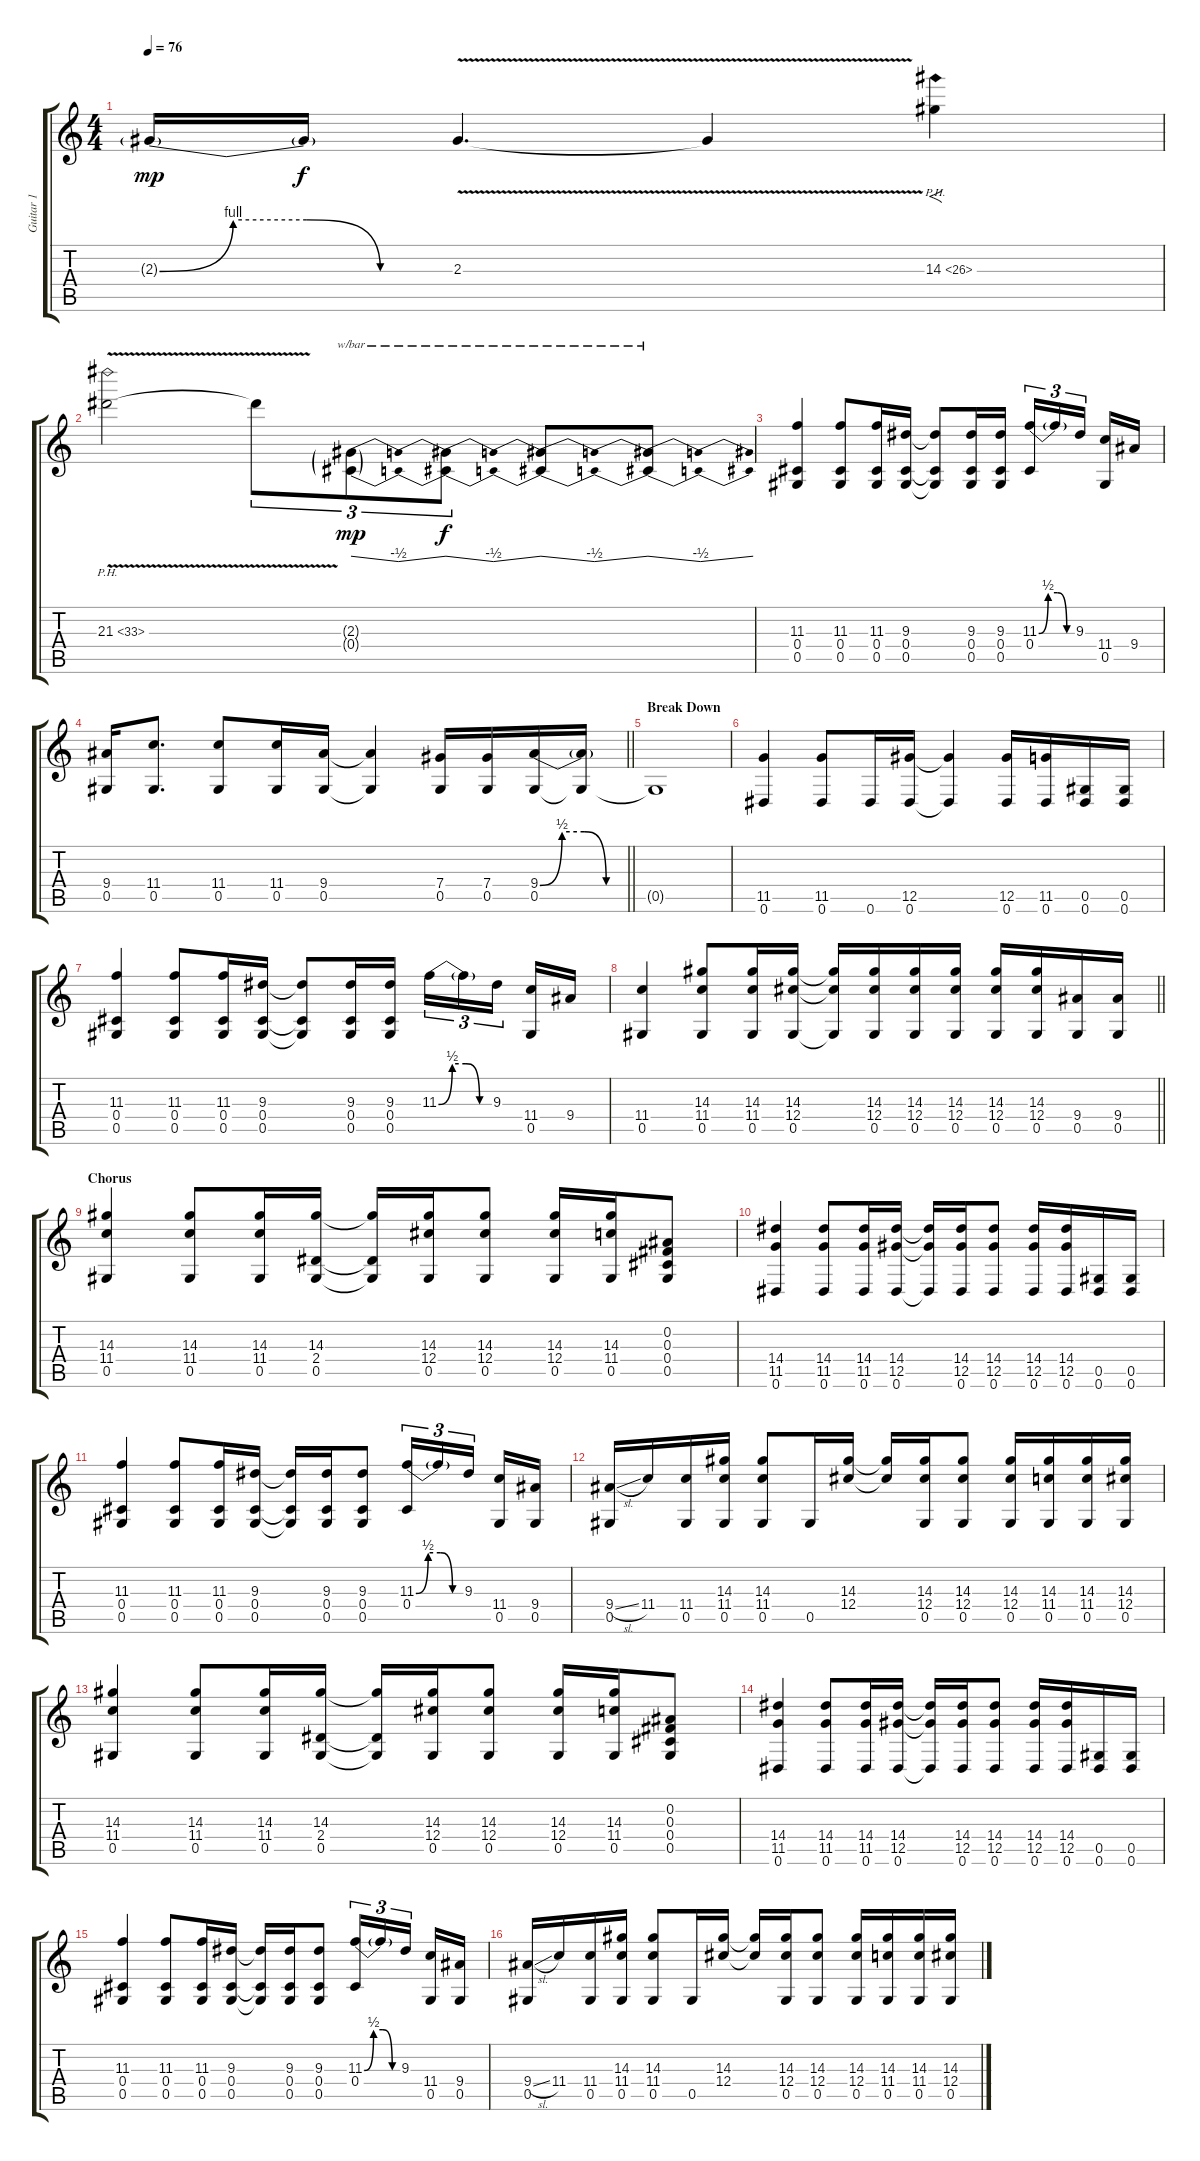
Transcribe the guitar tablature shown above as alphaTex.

\track ("Guitar 1" "Guitar 1") {instrument overdrivenguitar}
\staff {score tabs}
\tuning (Eb4 Bb3 Gb3 Db3 Ab2 Eb2) {hide}
\ts (4 4)
\tempo 76
\clef g2
\ks c
2.3{be (custom 0 0 15 4 30 4 45 0 60 0) g}.16{dy mp} 2.3{t}.16{dy f} 2.3{v}.4{d} 2.3{t}.4 14.3{ph 12}.4{f} |
21.3{ph 12 v}.2 21.3{t}.8{tu (3 2)} (2.3{g} 0.4{g}).8{tu (3 2) tbe (dip default 0 0 30 -2 60 0) dy mp} (2.3{t} 0.4{t}).8{tu (3 2) tbe (dip default 0 0 30 -2 60 0) dy f} (2.3{t} 0.4{t}).8{tbe (dip default 0 0 30 -2 60 0)} (2.3{t} 0.4{t}).8{tbe (dip default 0 0 30 -2 60 0)} |
(11.3 0.4 0.5).4{volume 11} (11.3 0.4 0.5).8 (11.3 0.4 0.5).16 (9.3 0.4 0.5).16 (9.3{t} 0.4{t} 0.5{t}).8 (9.3 0.4 0.5).16 (9.3 0.4 0.5).16 (11.3{be (custom 0 0 15 2 30 2 45 0 60 0)} 0.4).16{tu (3 2)} 11.3{t}.16{tu (3 2)} 9.3.16{tu (3 2) beam splitsecondary} (11.4 0.5).16 9.4.16 |
\barLineRight lightlight
(9.4 0.5).16 (11.4 0.5).8{d} (11.4 0.5).8 (11.4 0.5).16 (9.4 0.5).16 (9.4{t} 0.5{t}).4 (7.4 0.5).16 (7.4 0.5).16 (9.4{be (custom 0 0 15 2 30 2 45 0 60 0)} 0.5).16 (9.4{t} 0.5{t}).16 |
\section ("" "Break Down")
0.5{t}.1 |
(11.5 0.6).4 (11.5 0.6).8 0.6.16 (12.5 0.6).16 (12.5{t} 0.6{t}).4 (12.5 0.6).16 (11.5 0.6).16 (0.5 0.6).16 (0.5 0.6).16 |
(11.3 0.4 0.5).4 (11.3 0.4 0.5).8 (11.3 0.4 0.5).16 (9.3 0.4 0.5).16 (9.3{t} 0.4{t} 0.5{t}).8 (9.3 0.4 0.5).16 (9.3 0.4 0.5).16 11.3{be (custom 0 0 15 2 30 2 45 0 60 0)}.16{tu (3 2)} 11.3{t}.16{tu (3 2)} 9.3.16{tu (3 2) beam splitsecondary} (11.4 0.5).16 9.4.16 |
\barLineRight lightlight
(11.4 0.5).4 (14.3 11.4 0.5).8 (14.3 11.4 0.5).16 (14.3 12.4 0.5).16 (14.3{t} 12.4{t} 0.5{t}).16 (14.3 12.4 0.5).16 (14.3 12.4 0.5).16 (14.3 12.4 0.5).16 (14.3 12.4 0.5).16 (14.3 12.4 0.5).16 (9.4 0.5).16 (9.4 0.5).16 |
\section ("" "Chorus")
(14.3 11.4 0.5).4 (14.3 11.4 0.5).8 (14.3 11.4 0.5).16 (14.3 2.4 0.5).16 (14.3{t} 2.4{t} 0.5{t}).16 (14.3 12.4 0.5).16 (14.3 12.4 0.5).8 (14.3 12.4 0.5).16 (14.3 11.4 0.5).16 (0.2 0.3 0.4 0.5).8 |
(14.4 11.5 0.6).4 (14.4 11.5 0.6).8 (14.4 11.5 0.6).16 (14.4 12.5 0.6).16 (14.4{t} 12.5{t} 0.6{t}).16 (14.4 12.5 0.6).16 (14.4 12.5 0.6).8 (14.4 12.5 0.6).16 (14.4 12.5 0.6).16 (0.5 0.6).16 (0.5 0.6).16 |
(11.3 0.4 0.5).4 (11.3 0.4 0.5).8 (11.3 0.4 0.5).16 (9.3 0.4 0.5).16 (9.3{t} 0.4{t} 0.5{t}).16 (9.3 0.4 0.5).16 (9.3 0.4 0.5).8 (11.3{be (custom 0 0 15 2 30 2 45 0 60 0)} 0.4).16{tu (3 2)} 11.3{t}.16{tu (3 2)} 9.3.16{tu (3 2) beam splitsecondary} (11.4 0.5).16 (9.4 0.5).16 |
(9.4{sl} 0.5).16 11.4.16 (11.4 0.5).16 (14.3 11.4 0.5).16 (14.3 11.4 0.5).8 0.5.16 (14.3 12.4).16 (14.3{t} 12.4{t}).16 (14.3 12.4 0.5).16 (14.3 12.4 0.5).8 (14.3 12.4 0.5).16 (14.3 11.4 0.5).16 (14.3 11.4 0.5).16 (14.3 12.4 0.5).16 |
(14.3 11.4 0.5).4 (14.3 11.4 0.5).8 (14.3 11.4 0.5).16 (14.3 2.4 0.5).16 (14.3{t} 2.4{t} 0.5{t}).16 (14.3 12.4 0.5).16 (14.3 12.4 0.5).8 (14.3 12.4 0.5).16 (14.3 11.4 0.5).16 (0.2 0.3 0.4 0.5).8 |
(14.4 11.5 0.6).4 (14.4 11.5 0.6).8 (14.4 11.5 0.6).16 (14.4 12.5 0.6).16 (14.4{t} 12.5{t} 0.6{t}).16 (14.4 12.5 0.6).16 (14.4 12.5 0.6).8 (14.4 12.5 0.6).16 (14.4 12.5 0.6).16 (0.5 0.6).16 (0.5 0.6).16 |
(11.3 0.4 0.5).4 (11.3 0.4 0.5).8 (11.3 0.4 0.5).16 (9.3 0.4 0.5).16 (9.3{t} 0.4{t} 0.5{t}).16 (9.3 0.4 0.5).16 (9.3 0.4 0.5).8 (11.3{be (custom 0 0 15 2 30 2 45 0 60 0)} 0.4).16{tu (3 2)} 11.3{t}.16{tu (3 2)} 9.3.16{tu (3 2) beam splitsecondary} (11.4 0.5).16 (9.4 0.5).16 |
(9.4{sl} 0.5).16 11.4.16 (11.4 0.5).16 (14.3 11.4 0.5).16 (14.3 11.4 0.5).8 0.5.16 (14.3 12.4).16 (14.3{t} 12.4{t}).16 (14.3 12.4 0.5).16 (14.3 12.4 0.5).8 (14.3 12.4 0.5).16 (14.3 11.4 0.5).16 (14.3 11.4 0.5).16 (14.3 12.4 0.5).16
